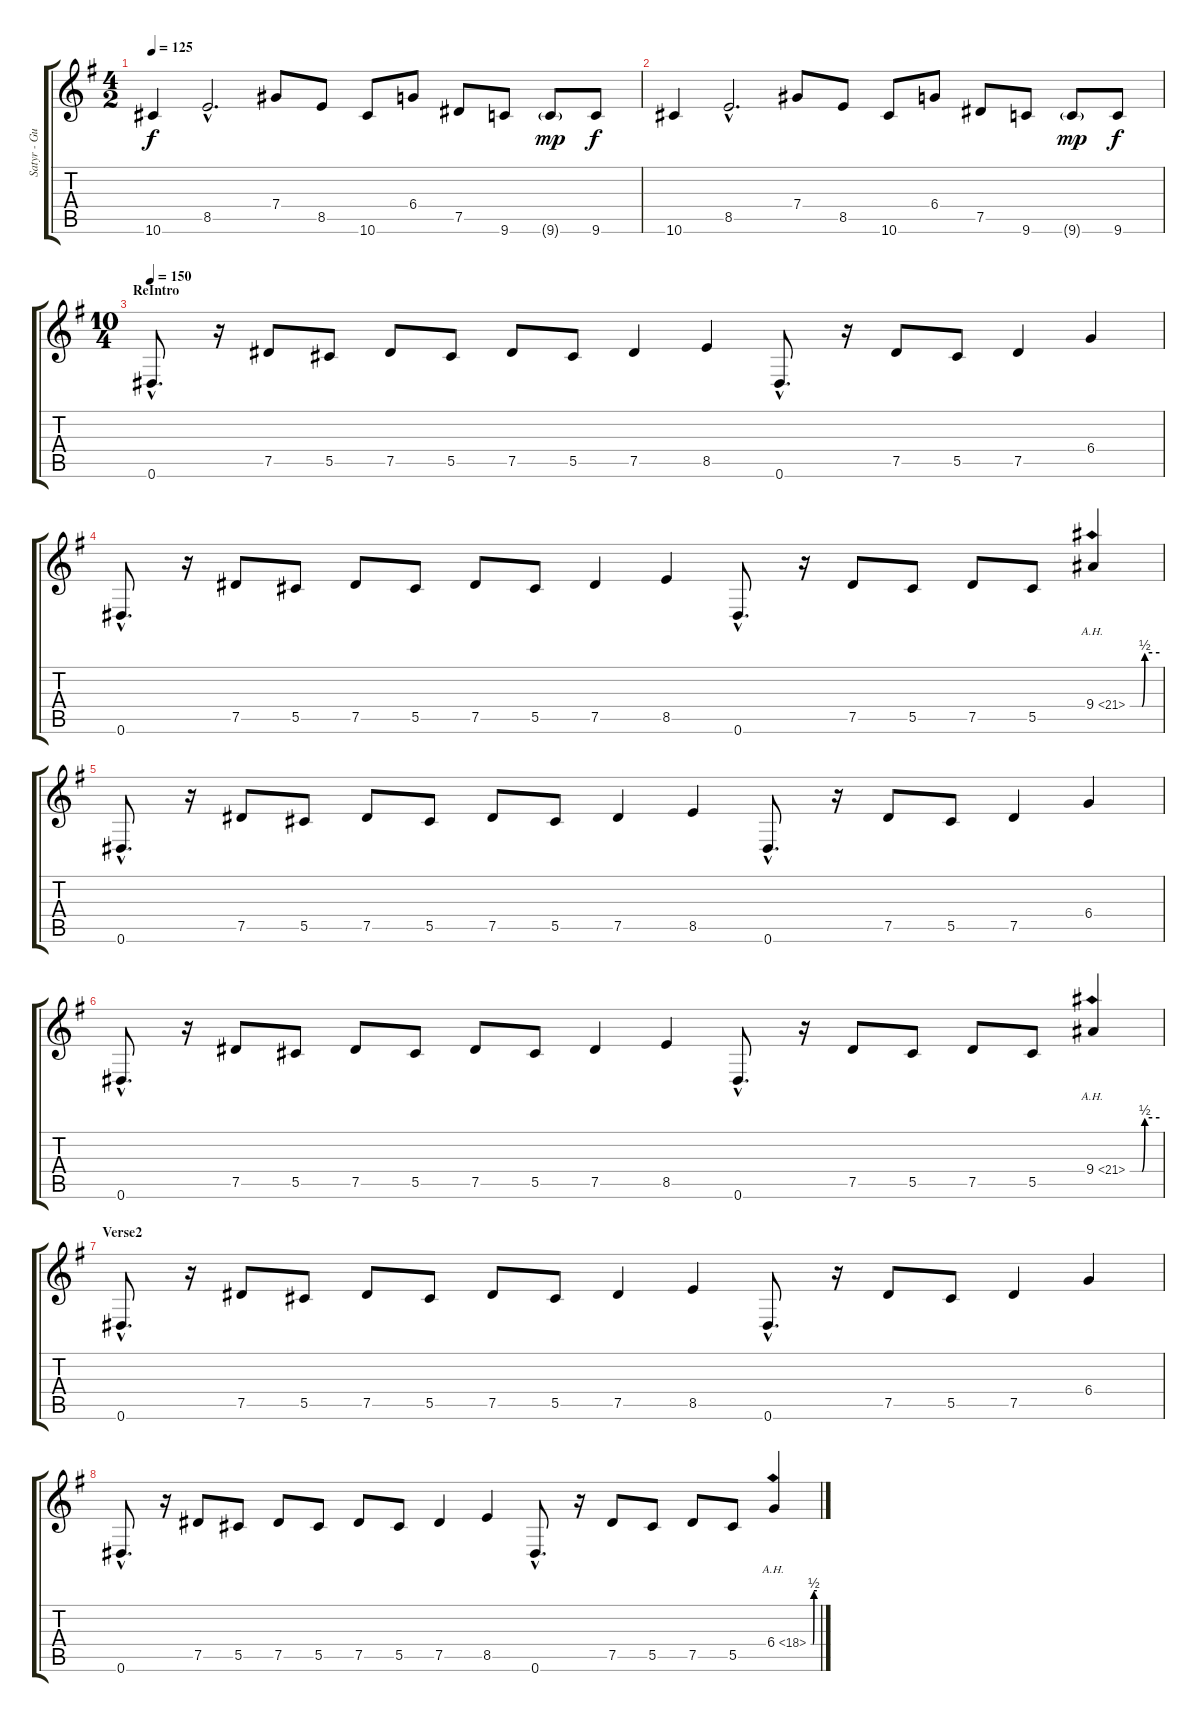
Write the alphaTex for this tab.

\track ("Satyr - Guitar I" "Satyr - Gu") {instrument distortionguitar}
\staff {score tabs}
\tuning (Eb4 Bb3 Gb3 Db3 Ab2 Eb2) {hide}
\ts (4 2)
\tempo 125
\clef g2
\ks eminor
10.6.4{dy f} 8.5{hac}.2{d} 7.4.8 8.5.8 10.6.8 6.4.8 7.5.8 9.6.8 9.6{g}.8{dy mp} 9.6.8{dy f} |
10.6.4 8.5{hac}.2{d} 7.4.8 8.5.8 10.6.8 6.4.8 7.5.8 9.6.8 9.6{g}.8{dy mp} 9.6.8{dy f} |
\ts (10 4)
\section ("" "ReIntro")
\tempo 150
0.6{hac}.8{d} r.16 7.5.8 5.5.8 7.5.8 5.5.8 7.5.8 5.5.8 7.5.4 8.5.4 0.6{hac}.8{d} r.16 7.5.8 5.5.8 7.5.4 6.4.4 |
0.6{hac}.8{d} r.16 7.5.8 5.5.8 7.5.8 5.5.8 7.5.8 5.5.8 7.5.4 8.5.4 0.6{hac}.8{d} r.16 7.5.8 5.5.8 7.5.8 5.5.8 9.4{be (custom 0 0 24 0 30 2 60 2) ah 12}.4 |
0.6{hac}.8{d} r.16 7.5.8 5.5.8 7.5.8 5.5.8 7.5.8 5.5.8 7.5.4 8.5.4 0.6{hac}.8{d} r.16 7.5.8 5.5.8 7.5.4 6.4.4 |
0.6{hac}.8{d} r.16 7.5.8 5.5.8 7.5.8 5.5.8 7.5.8 5.5.8 7.5.4 8.5.4 0.6{hac}.8{d} r.16 7.5.8 5.5.8 7.5.8 5.5.8 9.4{be (custom 0 0 24 0 30 2 60 2) ah 12}.4 |
\section ("" "Verse2")
0.6{hac}.8{d} r.16 7.5.8 5.5.8 7.5.8 5.5.8 7.5.8 5.5.8 7.5.4 8.5.4 0.6{hac}.8{d} r.16 7.5.8 5.5.8 7.5.4 6.4.4 |
0.6{hac}.8{d} r.16 7.5.8 5.5.8 7.5.8 5.5.8 7.5.8 5.5.8 7.5.4 8.5.4 0.6{hac}.8{d} r.16 7.5.8 5.5.8 7.5.8 5.5.8 6.4{be (custom 0 0 24 0 30 2 60 2) ah 12}.4
